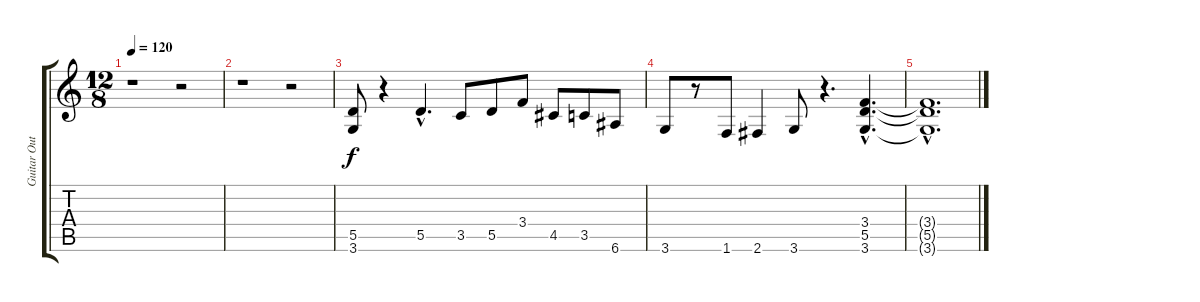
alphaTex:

\track ("Guitar Outro Fill" "Guitar Out") {instrument distortionguitar}
\staff {score tabs}
\tuning (E4 B3 G3 D3 A2 E2) {hide}
\ts (12 8)
\tempo 120
\clef g2
\ks c
r.1{dy f} r.2 |
r.1 r.2 |
(5.5 3.6).8 r.4 5.5{hac}.4{d} 3.5.8 5.5.8 3.4.8 4.5.8 3.5.8 6.6.8 |
3.6.8 r.8 1.6.8 2.6.4 3.6.8 r.4{d} (3.4{hac} 5.5{hac} 3.6{hac}).4{d} |
(3.4{hac t} 5.5{hac t} 3.6{hac t}).1{d}
